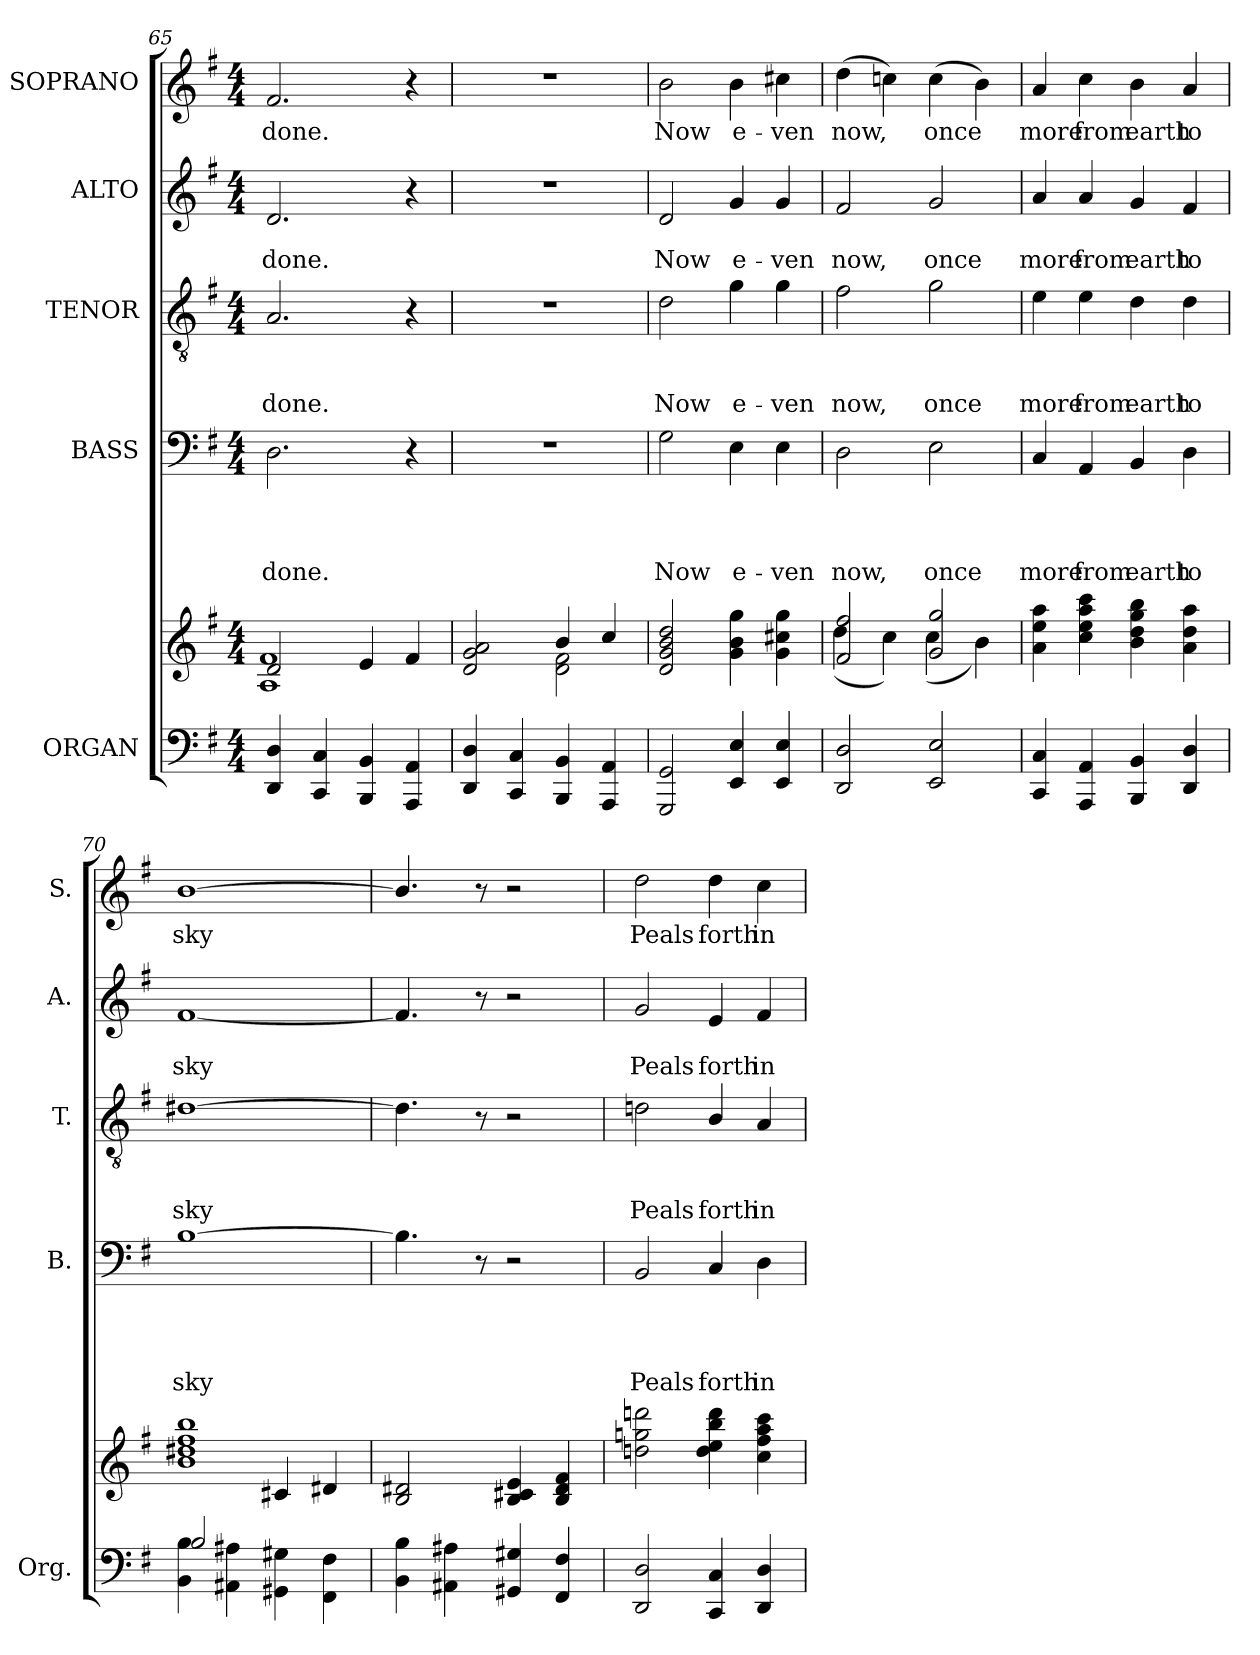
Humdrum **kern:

**kern	**kern	**kern	**text	**text	**text	**text	**kern	**text	**text	**text	**kern	**text	**text	**kern	**text
*part5	*part5	*part4	*part4	*part4	*part4	*part4	*part3	*part3	*part3	*part3	*part2	*part2	*part2	*part1	*part1
*staff6	*staff5	*staff4	*staff4	*staff4	*staff4	*staff4	*staff3	*staff3	*staff3	*staff3	*staff2	*staff2	*staff2	*staff1	*staff1
*I"ORGAN	*	*I"BASS	*	*	*	*	*I"TENOR	*	*	*	*I"ALTO	*	*	*I"SOPRANO	*
*I'Org.	*	*I'B.	*	*	*	*	*I'T.	*	*	*	*I'A.	*	*	*I'S.	*
*clefF4	*clefG2	*clefF4	*	*	*	*	*clefGv2	*	*	*	*clefG2	*	*	*clefG2	*
*	*	*	*	*	*	*	*ITrd7c12	*	*	*	*	*	*	*	*
*k[f#]	*k[f#]	*k[f#]	*	*	*	*	*k[f#]	*	*	*	*k[f#]	*	*	*k[f#]	*
*G:	*G:	*G:	*	*	*	*	*G:	*	*	*	*G:	*	*	*G:	*
*M4/4	*M4/4	*M4/4	*	*	*	*	*M4/4	*	*	*	*M4/4	*	*	*M4/4	*
=65	=65	=65	=65	=65	=65	=65	=65	=65	=65	=65	=65	=65	=65	=65	=65
*	*^	*	*	*	*	*	*	*	*	*	*	*	*	*	*
!	!	!	!	!	!	!	!LO:LY:b	!	!	!	!LO:LY:b	!	!	!LO:LY:b	!	!LO:LY:b
4DD/ 4D/	2d/	1A 1f#	2.D\	.	.	.	done.	2.AA/	.	.	done.	2.d/	.	done.	2.f#/	done.
4CC/ 4C/	.	.	.	.	.	.	.	.	.	.	.	.	.	.	.	.
4BBB/ 4BB/	4e/	.	.	.	.	.	.	.	.	.	.	.	.	.	.	.
4AAA/ 4AA/	4f#/	.	4r	.	.	.	.	4r	.	.	.	4r	.	.	4r	.
=66	=66	=66	=66	=66	=66	=66	=66	=66	=66	=66	=66	=66	=66	=66	=66	=66
4DD/ 4D/	2d/ 2g/ 2a/	2ryy	1r	.	.	.	.	1r	.	.	.	1r	.	.	1r	.
4CC/ 4C/	.	.	.	.	.	.	.	.	.	.	.	.	.	.	.	.
4BBB/ 4BB/	4b/	2d\ 2f#\	.	.	.	.	.	.	.	.	.	.	.	.	.	.
4AAA/ 4AA/	4cc/	.	.	.	.	.	.	.	.	.	.	.	.	.	.	.
*	*v	*v	*	*	*	*	*	*	*	*	*	*	*	*	*	*
!!LO:LB:g=z
=67	=67	=67	=67	=67	=67	=67	=67	=67	=67	=67	=67	=67	=67	=67	=67
!	!	!	!	!	!	!LO:LY:b	!	!	!	!LO:LY:b	!	!	!LO:LY:b	!	!LO:LY:b
2GGG/ 2GG/	2d/ 2g/ 2b/ 2dd/	2G\	.	.	.	Now	2D\	.	.	Now	2d/	.	Now	2b\	Now
!	!	!	!	!	!	!LO:LY:b	!	!	!	!LO:LY:b	!	!	!LO:LY:b	!	!LO:LY:b
4EE/ 4E/	4g\ 4b\ 4gg\	4E\	.	.	.	e-	4G\	.	.	e-	4g/	.	e-	4b\	e-
!	!	!	!	!	!	!LO:LY:b	!	!	!	!LO:LY:b	!	!	!LO:LY:b	!	!LO:LY:b
4EE/ 4E/	4g\ 4cc#X\ 4gg\	4E\	.	.	.	-ven	4G\	.	.	-ven	4g/	.	-ven	4cc#X\	-ven
=68	=68	=68	=68	=68	=68	=68	=68	=68	=68	=68	=68	=68	=68	=68	=68
*	*^	*	*	*	*	*	*	*	*	*	*	*	*	*	*
!	!	!	!	!	!	!	!LO:LY:b	!	!	!	!LO:LY:b	!	!	!LO:LY:b	!	!LO:LY:b
2DD/ 2D/	2f#/ 2ff#/	(<4dd\	2D\	.	.	.	now,	2F#\	.	.	now,	2f#/	.	now,	(>4dd\	now,
.	.	4cc\)	.	.	.	.	.	.	.	.	.	.	.	.	4ccn\)	.
!	!	!	!	!	!	!	!LO:LY:b	!	!	!	!LO:LY:b	!	!	!LO:LY:b	!	!LO:LY:b
2EE/ 2E/	2g/ 2gg/	(<4cc\	2E\	.	.	.	once	2G\	.	.	once	2g/	.	once	(>4cc\	once
.	.	4b\)	.	.	.	.	.	.	.	.	.	.	.	.	4b\)	.
=69	=69	=69	=69	=69	=69	=69	=69	=69	=69	=69	=69	=69	=69	=69	=69	=69
!	!	!	!	!	!	!	!LO:LY:b	!	!	!	!LO:LY:b	!	!	!LO:LY:b	!	!LO:LY:b
*	*v	*v	*	*	*	*	*	*	*	*	*	*	*	*	*	*
4CC/ 4C/	4a\ 4ee\ 4aa\	4C/	.	.	.	more	4E\	.	.	more	4a/	.	more	4a/	more
!	!	!	!	!	!	!LO:LY:b	!	!	!	!LO:LY:b	!	!	!LO:LY:b	!	!LO:LY:b
4AAA/ 4AA/	4cc\ 4ee\ 4aa\ 4ccc\	4AA/	.	.	.	from	4E\	.	.	from	4a/	.	from	4cc\	from
!	!	!	!	!	!	!LO:LY:b	!	!	!	!LO:LY:b	!	!	!LO:LY:b	!	!LO:LY:b
4BBB/ 4BB/	4b\ 4dd\ 4gg\ 4bb\	4BB/	.	.	.	earth	4D\	.	.	earth	4g/	.	earth	4b\	earth
!	!	!	!	!	!	!LO:LY:b	!	!	!	!LO:LY:b	!	!	!LO:LY:b	!	!LO:LY:b
4DD/ 4D/	4a\ 4dd\ 4aa\	4D\	.	.	.	to	4D\	.	.	to	4f#/	.	to	4a/	to
=70	=70	=70	=70	=70	=70	=70	=70	=70	=70	=70	=70	=70	=70	=70	=70
*^	*^	*	*	*	*	*	*	*	*	*	*	*	*	*	*
!	!	!	!	!	!	!	!	!LO:LY:b	!	!	!	!LO:LY:b	!	!	!LO:LY:b	!	!LO:LY:b
4BB\ 4B\	2B/	1b 1dd#X 1ff# 1bb	2ryy	[>1B	.	.	.	sky	[>1D#X	.	.	sky	[<1f#	.	sky	[<1b	sky
4AA#X\ 4A#X\	.	.	.	.	.	.	.	.	.	.	.	.	.	.	.	.	.
4GG#X\ 4G#X\	2ryy	.	4c#X/	.	.	.	.	.	.	.	.	.	.	.	.	.	.
4FF#\ 4F#\	.	.	4d#X/	.	.	.	.	.	.	.	.	.	.	.	.	.	.
*v	*v	*	*	*	*	*	*	*	*	*	*	*	*	*	*	*	*
*	*v	*v	*	*	*	*	*	*	*	*	*	*	*	*	*	*
=71	=71	=71	=71	=71	=71	=71	=71	=71	=71	=71	=71	=71	=71	=71	=71
4BB\ 4B\	2B/ 2d#X/	4.B\]	.	.	.	.	4.D#\]	.	.	.	4.f#/]	.	.	4.b/]	.
4AA#X\ 4A#X\	.	.	.	.	.	.	.	.	.	.	.	.	.	.	.
.	.	8r	.	.	.	.	8r	.	.	.	8r	.	.	8r	.
4GG#X/ 4G#X/	4B/ 4c#X/ 4e/	2r	.	.	.	.	2r	.	.	.	2r	.	.	2r	.
4FF#/ 4F#/	4B/ 4d#/ 4f#/	.	.	.	.	.	.	.	.	.	.	.	.	.	.
!!LO:PB:g=z
=72	=72	=72	=72	=72	=72	=72	=72	=72	=72	=72	=72	=72	=72	=72	=72
!	!	!	!	!	!	!LO:LY:b	!	!	!	!LO:LY:b	!	!	!LO:LY:b	!	!LO:LY:b
2DD/ 2D/	2ddn\ 2ggn\ 2dddn\	2BB/	.	.	.	Peals	2Dn\	.	.	Peals	2g/	.	Peals	2dd\	Peals
!	!	!	!	!	!	!LO:LY:b	!	!	!	!LO:LY:b	!	!	!LO:LY:b	!	!LO:LY:b
4CC/ 4C/	4dd\ 4ee\ 4bb\ 4ddd\	4C/	.	.	.	forth	4BB/	.	.	forth	4e/	.	forth	4dd\	forth
!	!	!	!	!	!	!LO:LY:b	!	!	!	!LO:LY:b	!	!	!LO:LY:b	!	!LO:LY:b
4DD/ 4D/	4cc\ 4ff#\ 4aa\ 4ccc\	4D\	.	.	.	in	4AA/	.	.	in	4f#/	.	in	4cc\	in
=	=	=	=	=	=	=	=	=	=	=	=	=	=	=	=
*-	*-	*-	*-	*-	*-	*-	*-	*-	*-	*-	*-	*-	*-	*-	*-
